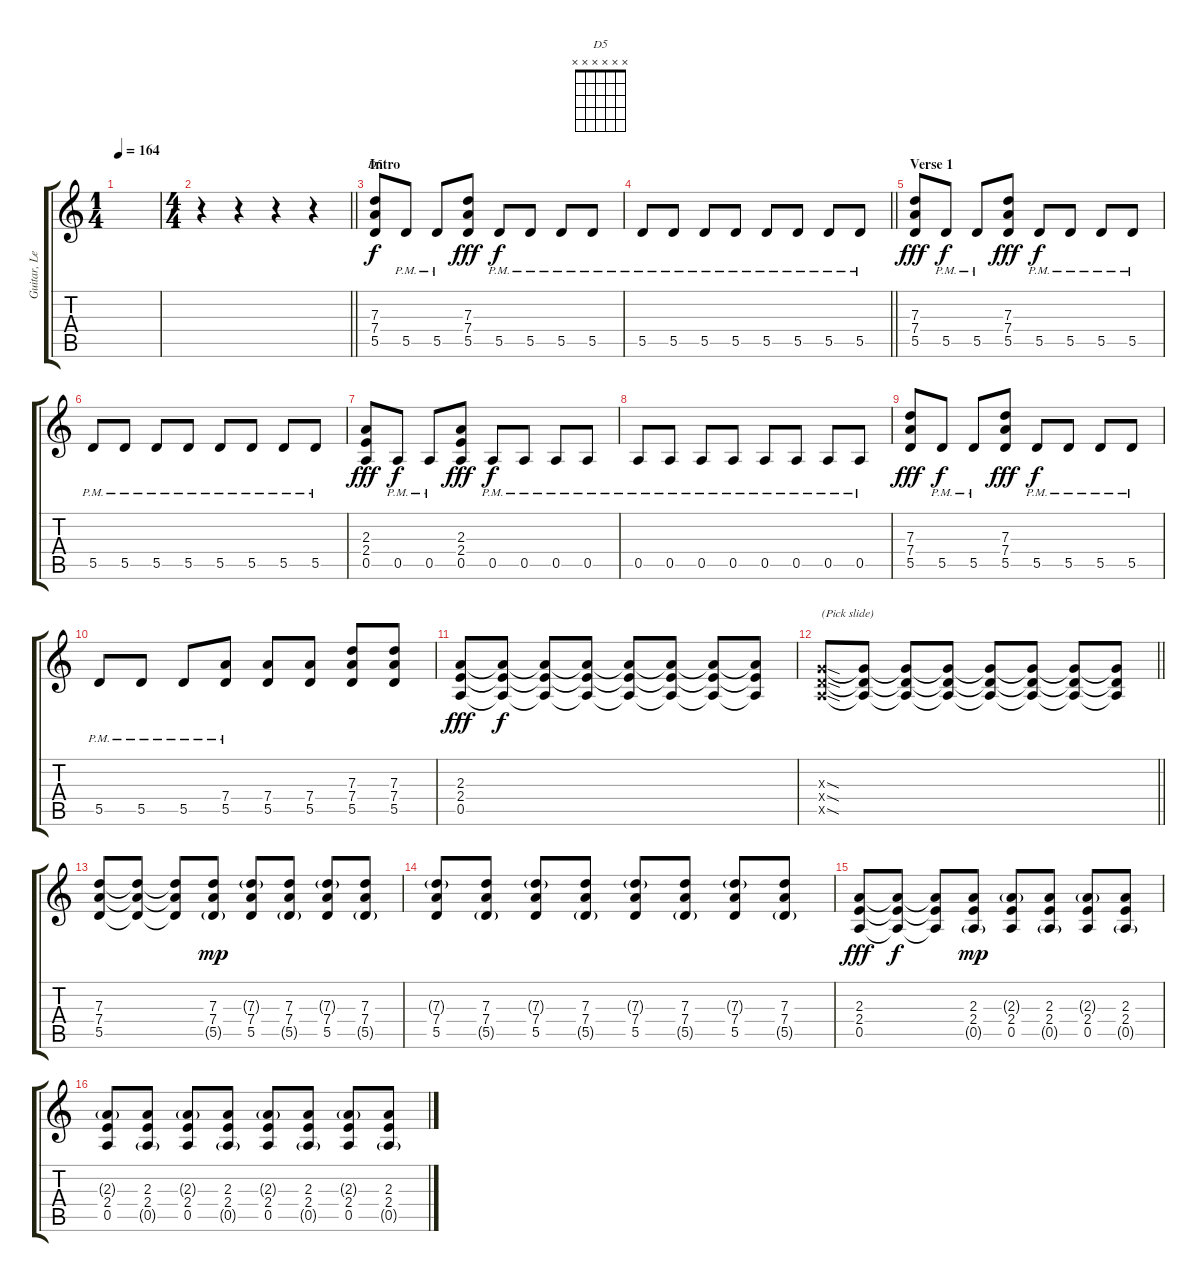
\track ("Guitar, Lead" "Guitar, Le") {instrument overdrivenguitar}
\staff {score tabs}
\tuning (E4 B3 G3 D3 A2 E2) {hide}
\chord ("D5" x x x x x x)
\ts (1 4)
\tempo 164
\clef g2
\ks c
|
\ts (4 4)
\barLineRight lightlight
r.4 r.4 r.4 r.4 |
\section ("" "Intro")
(7.3 7.4 5.5).8{ch "D5"} 5.5{pm}.8{dy f} 5.5{pm}.8 (7.3 7.4 5.5).8{dy fff} 5.5{pm}.8{dy f} 5.5{pm}.8 5.5{pm}.8 5.5{pm}.8 |
\barLineRight lightlight
5.5{pm}.8 5.5{pm}.8 5.5{pm}.8 5.5{pm}.8 5.5{pm}.8 5.5{pm}.8 5.5{pm}.8 5.5{pm}.8 |
\section ("" "Verse 1")
(7.3 7.4 5.5).8{dy fff} 5.5{pm}.8{dy f} 5.5{pm}.8 (7.3 7.4 5.5).8{dy fff} 5.5{pm}.8{dy f} 5.5{pm}.8 5.5{pm}.8 5.5{pm}.8 |
5.5{pm}.8 5.5{pm}.8 5.5{pm}.8 5.5{pm}.8 5.5{pm}.8 5.5{pm}.8 5.5{pm}.8 5.5{pm}.8 |
(2.3 2.4 0.5).8{dy fff} 0.5{pm}.8{dy f} 0.5{pm}.8 (2.3 2.4 0.5).8{dy fff} 0.5{pm}.8{dy f} 0.5{pm}.8 0.5{pm}.8 0.5{pm}.8 |
0.5{pm}.8 0.5{pm}.8 0.5{pm}.8 0.5{pm}.8 0.5{pm}.8 0.5{pm}.8 0.5{pm}.8 0.5{pm}.8 |
(7.3 7.4 5.5).8{dy fff} 5.5{pm}.8{dy f} 5.5{pm}.8 (7.3 7.4 5.5).8{dy fff} 5.5{pm}.8{dy f} 5.5{pm}.8 5.5{pm}.8 5.5{pm}.8 |
5.5{pm}.8 5.5{pm}.8 5.5{pm}.8 (7.4 5.5{pm}).8 (7.4 5.5).8 (7.4 5.5).8 (7.3 7.4 5.5).8 (7.3 7.4 5.5).8 |
(2.3 2.4 0.5).8{dy fff} (2.3{t} 2.4{t} 0.5{t}).8{dy f} (2.3{t} 2.4{t} 0.5{t}).8 (2.3{t} 2.4{t} 0.5{t}).8 (2.3{t} 2.4{t} 0.5{t}).8 (2.3{t} 2.4{t} 0.5{t}).8 (2.3{t} 2.4{t} 0.5{t}).8 (2.3{t} 2.4{t} 0.5{t}).8 |
\barLineRight lightlight
(0.3{sod x} 0.4{sod x} 0.5{sod x}).8{txt "(Pick slide)"} (0.3{t} 0.4{t} 0.5{t}).8 (0.3{t} 0.4{t} 0.5{t}).8 (0.3{t} 0.4{t} 0.5{t}).8 (0.3{t} 0.4{t} 0.5{t}).8 (0.3{t} 0.4{t} 0.5{t}).8 (0.3{t} 0.4{t} 0.5{t}).8 (0.3{t} 0.4{t} 0.5{t}).8 |
(7.3 7.4 5.5).8 (7.3{t} 7.4{t} 5.5{t}).8 (7.3{t} 7.4{t} 5.5{t}).8 (7.3 7.4 5.5{g}).8{dy mp} (7.3{g} 7.4 5.5).8 (7.3 7.4 5.5{g}).8 (7.3{g} 7.4 5.5).8 (7.3 7.4 5.5{g}).8 |
(7.3{g} 7.4 5.5).8 (7.3 7.4 5.5{g}).8 (7.3{g} 7.4 5.5).8 (7.3 7.4 5.5{g}).8 (7.3{g} 7.4 5.5).8 (7.3 7.4 5.5{g}).8 (7.3{g} 7.4 5.5).8 (7.3 7.4 5.5{g}).8 |
(2.3 2.4 0.5).8{dy fff} (2.3{t} 2.4{t} 0.5{t}).8{dy f} (2.3{t} 2.4{t} 0.5{t}).8 (2.3 2.4 0.5{g}).8{dy mp} (2.3{g} 2.4 0.5).8 (2.3 2.4 0.5{g}).8 (2.3{g} 2.4 0.5).8 (2.3 2.4 0.5{g}).8 |
(2.3{g} 2.4 0.5).8 (2.3 2.4 0.5{g}).8 (2.3{g} 2.4 0.5).8 (2.3 2.4 0.5{g}).8 (2.3{g} 2.4 0.5).8 (2.3 2.4 0.5{g}).8 (2.3{g} 2.4 0.5).8 (2.3 2.4 0.5{g}).8
